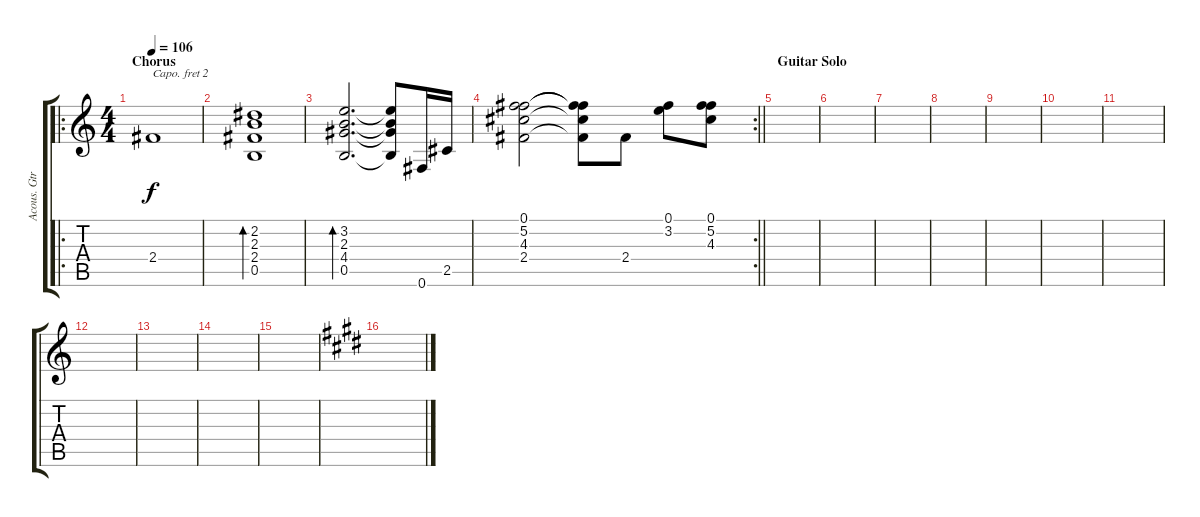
\track ("Acous. Gtr [Lightfoot]" "Acous. Gtr") {instrument acousticguitarsteel}
\staff {score tabs}
\capo 2
\tuning (E4 B3 G3 D3 A2 E2) {hide}
\ro
\ts (4 4)
\section ("" "Chorus")
\tempo 106
\clef g2
\ks c
2.4.1{dy f} |
(2.2 2.3 2.4 0.5).1{bd 240} |
(3.2 2.3 4.4 0.5).2{d bd 240} (3.2{t} 2.3{t} 4.4{t} 0.5{t}).8 0.6.16 2.5.16 |
\rc 2
\barLineRight lightlight
(0.1 5.2 4.3 2.4).2 (0.1{t} 5.2{t} 4.3{t} 2.4{t}).8 2.4.8 (0.1 3.2).8 (0.1 5.2 4.3).8 |
\section ("" "Guitar Solo")
|
|
|
|
|
|
|
|
|
|
|
\ks e
